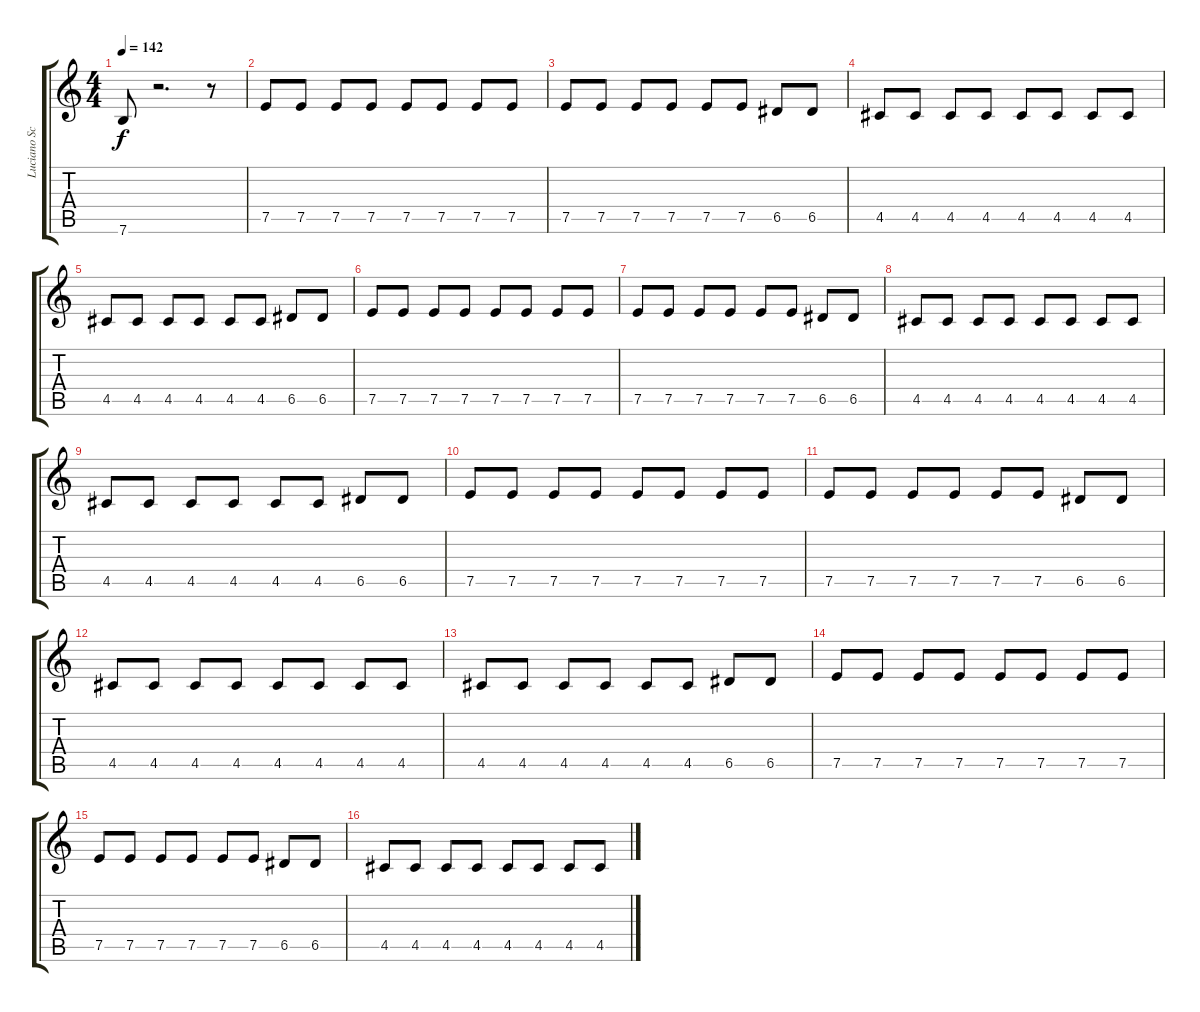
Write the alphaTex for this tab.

\track ("Luciano Scaglione" "Luciano Sc") {instrument electricbasspick}
\staff {score tabs}
\tuning (E4 B3 G3 D3 A2 E2) {hide}
\ts (4 4)
\tempo 142
\clef g2
\ks c
7.6.8{dy f} r.2{d} r.8 |
7.5.8 7.5.8 7.5.8 7.5.8 7.5.8 7.5.8 7.5.8 7.5.8 |
7.5.8 7.5.8 7.5.8 7.5.8 7.5.8 7.5.8 6.5.8 6.5.8 |
4.5.8 4.5.8 4.5.8 4.5.8 4.5.8 4.5.8 4.5.8 4.5.8 |
4.5.8 4.5.8 4.5.8 4.5.8 4.5.8 4.5.8 6.5.8 6.5.8 |
7.5.8 7.5.8 7.5.8 7.5.8 7.5.8 7.5.8 7.5.8 7.5.8 |
7.5.8 7.5.8 7.5.8 7.5.8 7.5.8 7.5.8 6.5.8 6.5.8 |
4.5.8 4.5.8 4.5.8 4.5.8 4.5.8 4.5.8 4.5.8 4.5.8 |
4.5.8 4.5.8 4.5.8 4.5.8 4.5.8 4.5.8 6.5.8 6.5.8 |
7.5.8 7.5.8 7.5.8 7.5.8 7.5.8 7.5.8 7.5.8 7.5.8 |
7.5.8 7.5.8 7.5.8 7.5.8 7.5.8 7.5.8 6.5.8 6.5.8 |
4.5.8 4.5.8 4.5.8 4.5.8 4.5.8 4.5.8 4.5.8 4.5.8 |
4.5.8 4.5.8 4.5.8 4.5.8 4.5.8 4.5.8 6.5.8 6.5.8 |
7.5.8 7.5.8 7.5.8 7.5.8 7.5.8 7.5.8 7.5.8 7.5.8 |
7.5.8 7.5.8 7.5.8 7.5.8 7.5.8 7.5.8 6.5.8 6.5.8 |
4.5.8 4.5.8 4.5.8 4.5.8 4.5.8 4.5.8 4.5.8 4.5.8
